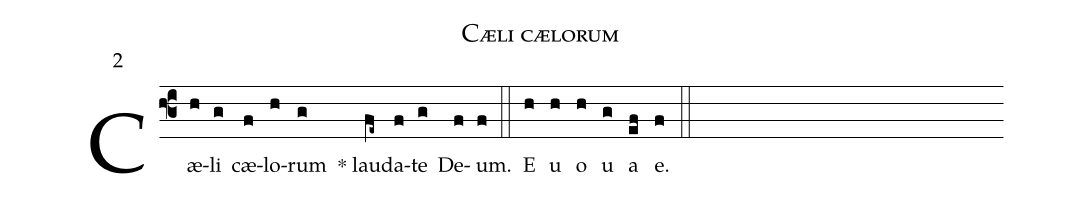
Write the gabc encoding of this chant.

name:Cæli cælorum;
mode: 2;
%%
(f3)Cæ(h)li(g) cæ(f)lo(h)rum(g) * lau(fe~)da(f)te(g) De(f)um.(f) (::) E(h) u(h) o(h) u(g) a(ef) e.(f) (::)
